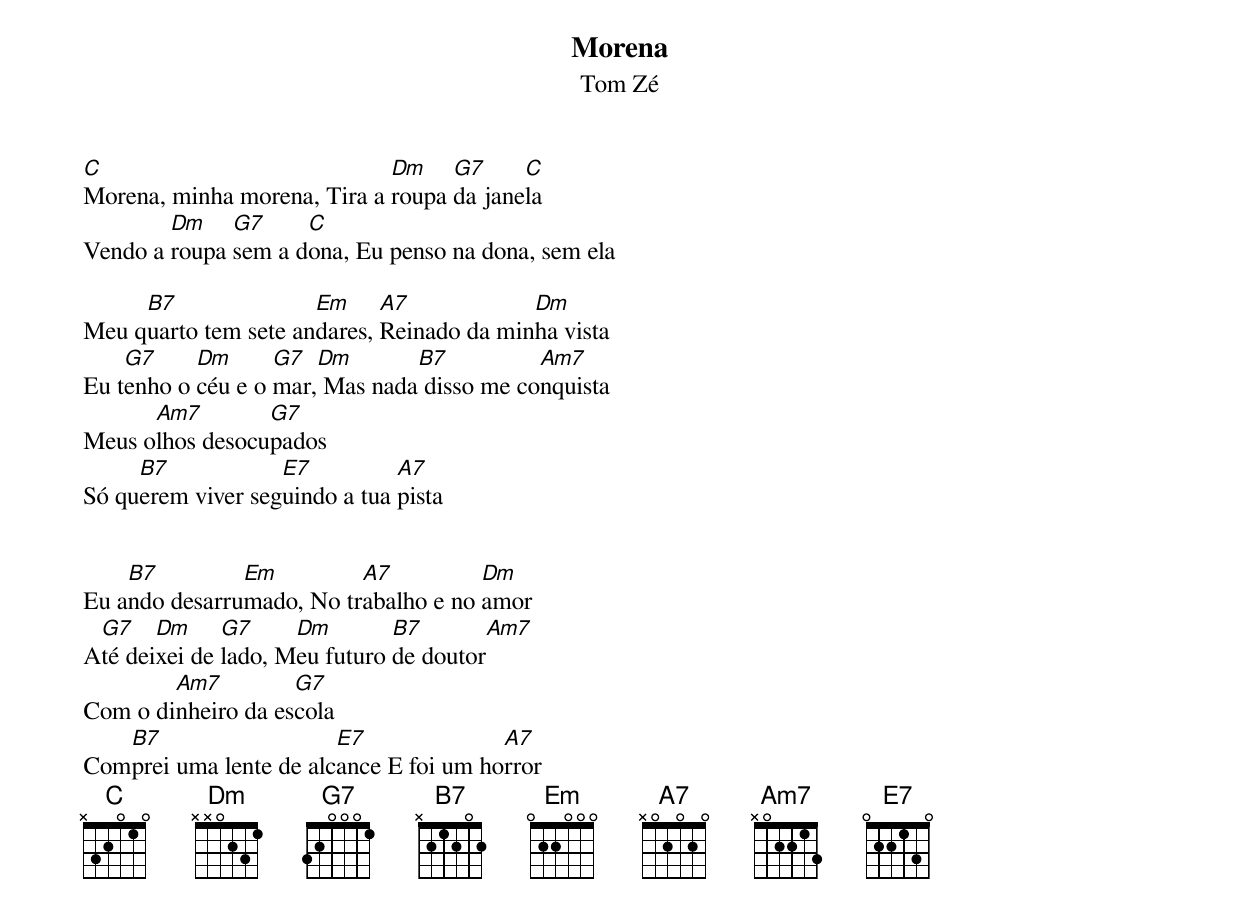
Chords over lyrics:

Morena
Tom Zé

C                            Dm    G7     C
Morena, minha morena, Tira a roupa da janela
        Dm    G7     C
Vendo a roupa sem a dona, Eu penso na dona, sem ela

     B7               Em     A7            Dm
Meu quarto tem sete andares, Reinado da minha vista
    G7     Dm      G7  Dm       B7          Am7
Eu tenho o céu e o mar, Mas nada disso me conquista
      Am7        G7
Meus olhos desocupados
     B7            E7          A7
Só querem viver seguindo a tua pista


    B7         Em         A7          Dm
Eu ando desarrumado, No trabalho e no amor
 G7    Dm     G7     Dm        B7          Am7
Até deixei de lado, Meu futuro de doutor
        Am7         G7
Com o dinheiro da escola
   B7                   E7              A7
Comprei uma lente de alcance E foi um horror
